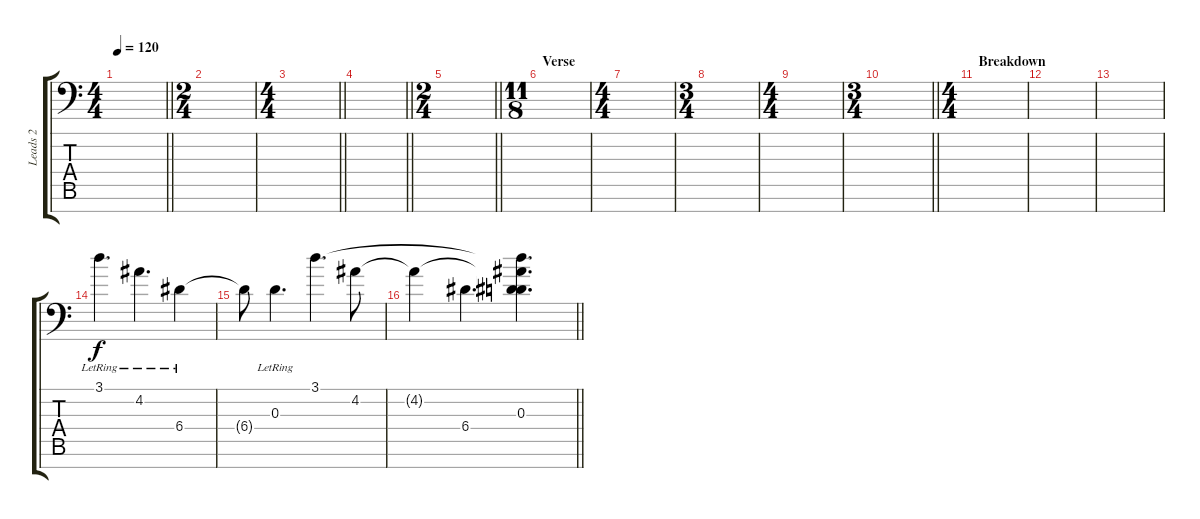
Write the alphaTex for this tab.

\track ("Leads 2" "Leads 2") {instrument distortionguitar}
\staff {score tabs}
\tuning (B3 Gb3 D3 A2 E2 A1 E1) {hide}
\ts (4 4)
\tempo 120
\clef f4
\barLineRight lightlight
\ks c
|
\ts (2 4)
|
\ts (4 4)
\barLineRight lightlight
|
\barLineRight lightlight
|
\ts (2 4)
\barLineRight lightlight
|
\ts (11 8)
\section ("" "Verse")
|
\ts (4 4)
|
\ts (3 4)
|
\ts (4 4)
|
\ts (3 4)
\barLineRight lightlight
|
\ts (4 4)
\section ("" "Breakdown")
|
|
|
3.1{lr}.4{d volume 10 instrument overdrivenguitar} 4.2{lr}.4{d} 6.4{lr}.4 |
6.4{t}.8 0.3{lr}.4{d} 3.1.4{d} 4.2.8 |
\barLineRight lightlight
4.2{t}.4 6.4.4{d} (3.1{t} 4.2{t} 0.3 6.4{t}).4{d}
